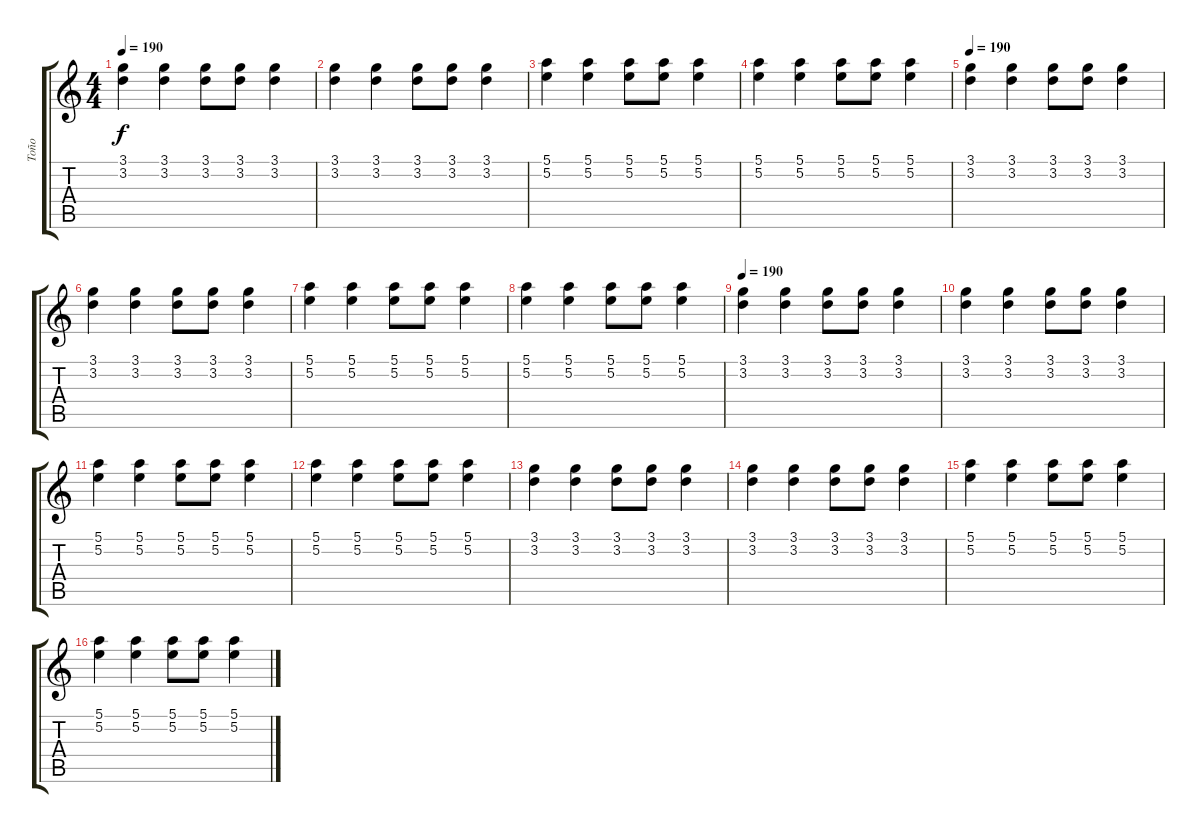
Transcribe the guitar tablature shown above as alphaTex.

\track ("Toño" "Toño") {instrument acousticguitarsteel}
\staff {score tabs}
\tuning (E4 B3 G3 D3 A2 E2) {hide}
\ts (4 4)
\tempo 190
\clef g2
\ks c
(3.1 3.2).4{dy f} (3.1 3.2).4 (3.1 3.2).8 (3.1 3.2).8 (3.1 3.2).4 |
(3.1 3.2).4 (3.1 3.2).4 (3.1 3.2).8 (3.1 3.2).8 (3.1 3.2).4 |
(5.1 5.2).4 (5.1 5.2).4 (5.1 5.2).8 (5.1 5.2).8 (5.1 5.2).4 |
(5.1 5.2).4 (5.1 5.2).4 (5.1 5.2).8 (5.1 5.2).8 (5.1 5.2).4 |
\tempo 190
(3.1 3.2).4 (3.1 3.2).4 (3.1 3.2).8 (3.1 3.2).8 (3.1 3.2).4 |
(3.1 3.2).4 (3.1 3.2).4 (3.1 3.2).8 (3.1 3.2).8 (3.1 3.2).4 |
(5.1 5.2).4 (5.1 5.2).4 (5.1 5.2).8 (5.1 5.2).8 (5.1 5.2).4 |
(5.1 5.2).4 (5.1 5.2).4 (5.1 5.2).8 (5.1 5.2).8 (5.1 5.2).4 |
\tempo 190
(3.1 3.2).4 (3.1 3.2).4 (3.1 3.2).8 (3.1 3.2).8 (3.1 3.2).4 |
(3.1 3.2).4 (3.1 3.2).4 (3.1 3.2).8 (3.1 3.2).8 (3.1 3.2).4 |
(5.1 5.2).4 (5.1 5.2).4 (5.1 5.2).8 (5.1 5.2).8 (5.1 5.2).4 |
(5.1 5.2).4 (5.1 5.2).4 (5.1 5.2).8 (5.1 5.2).8 (5.1 5.2).4 |
(3.1 3.2).4 (3.1 3.2).4 (3.1 3.2).8 (3.1 3.2).8 (3.1 3.2).4 |
(3.1 3.2).4 (3.1 3.2).4 (3.1 3.2).8 (3.1 3.2).8 (3.1 3.2).4 |
(5.1 5.2).4 (5.1 5.2).4 (5.1 5.2).8 (5.1 5.2).8 (5.1 5.2).4 |
(5.1 5.2).4 (5.1 5.2).4 (5.1 5.2).8 (5.1 5.2).8 (5.1 5.2).4
